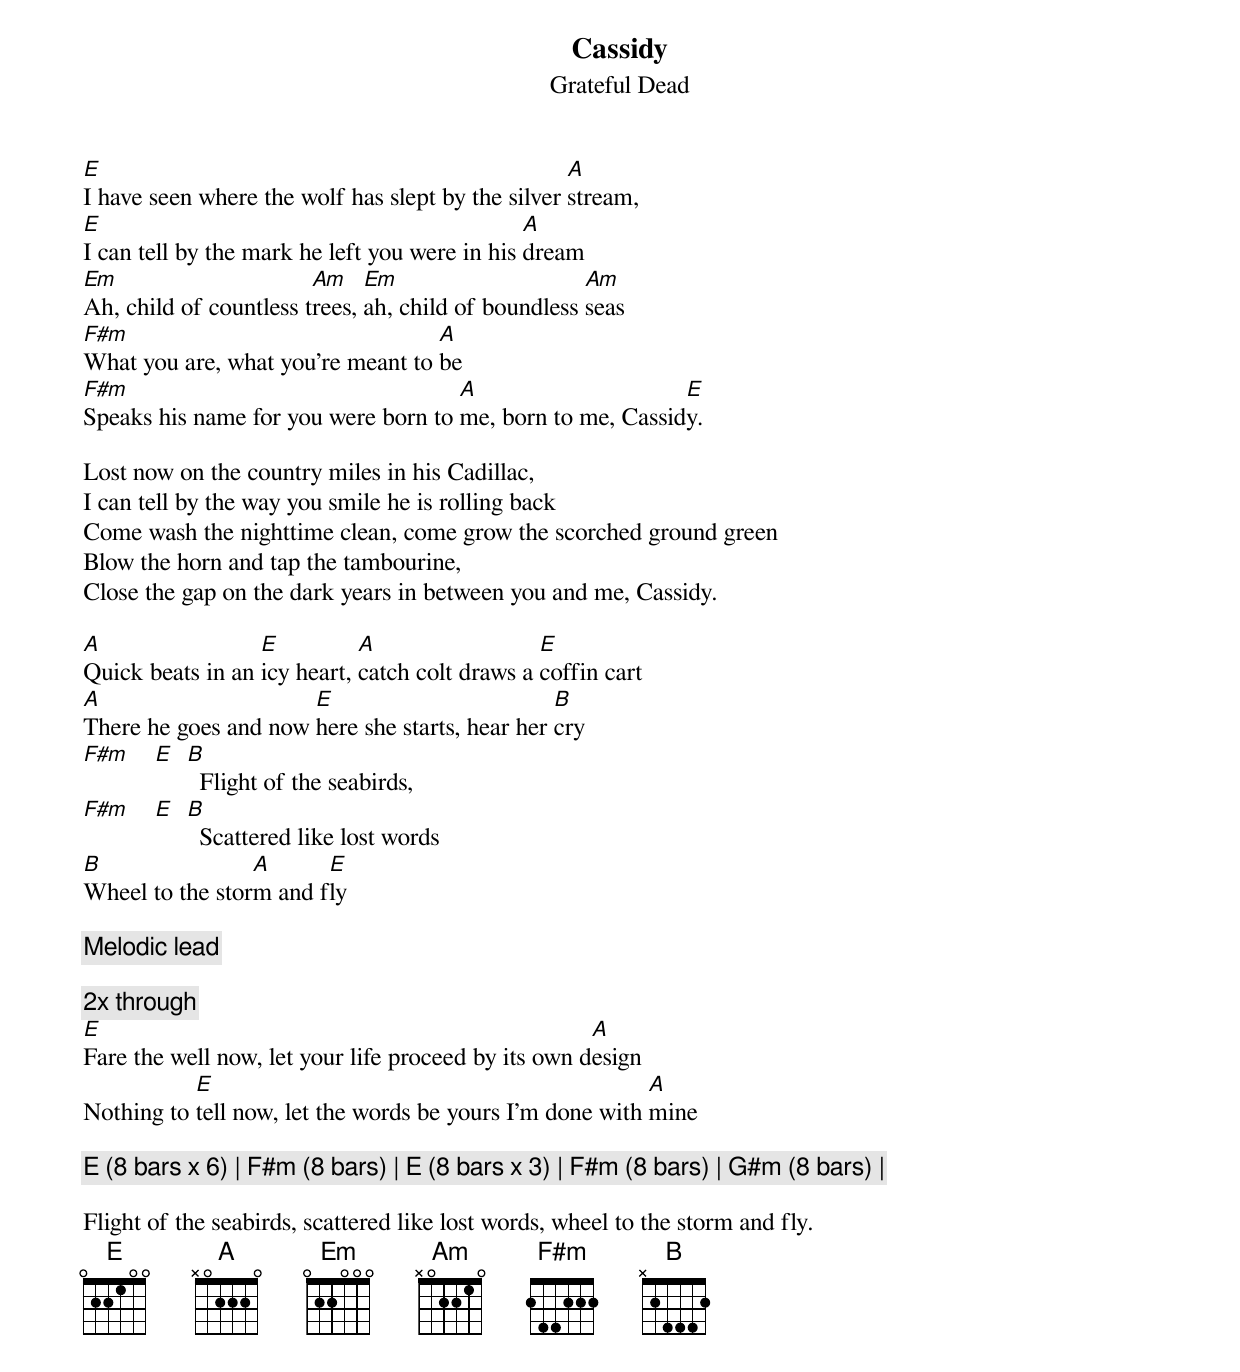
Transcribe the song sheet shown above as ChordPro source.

{t:Cassidy}
{st:Grateful Dead}

[E]I have seen where the wolf has slept by the silver [A]stream,
[E]I can tell by the mark he left you were in his [A]dream
[Em]Ah, child of countless t[Am]rees, [Em]ah, child of boundless [Am]seas
[F#m]What you are, what you're meant to [A]be
[F#m]Speaks his name for you were born to [A]me, born to me, Cassid[E]y.

Lost now on the country miles in his Cadillac,
I can tell by the way you smile he is rolling back
Come wash the nighttime clean, come grow the scorched ground green
Blow the horn and tap the tambourine,
Close the gap on the dark years in between you and me, Cassidy.

[A]Quick beats in an [E]icy heart, [A]catch colt draws a [E]coffin cart
[A]There he goes and now [E]here she starts, hear her [B]cry
[F#m]    [E]  [B]  Flight of the seabirds,
[F#m]    [E]  [B]  Scattered like lost words
[B]Wheel to the stor[A]m and f[E]ly

{c: Melodic lead }

{c: 2x through}
[E]Fare the well now, let your life proceed by its own d[A]esign
Nothing to [E]tell now, let the words be yours I'm done with [A]mine

{c: E (8 bars x 6) | F#m (8 bars) | E (8 bars x 3) | F#m (8 bars) | G#m (8 bars) |}

Flight of the seabirds, scattered like lost words, wheel to the storm and fly.
